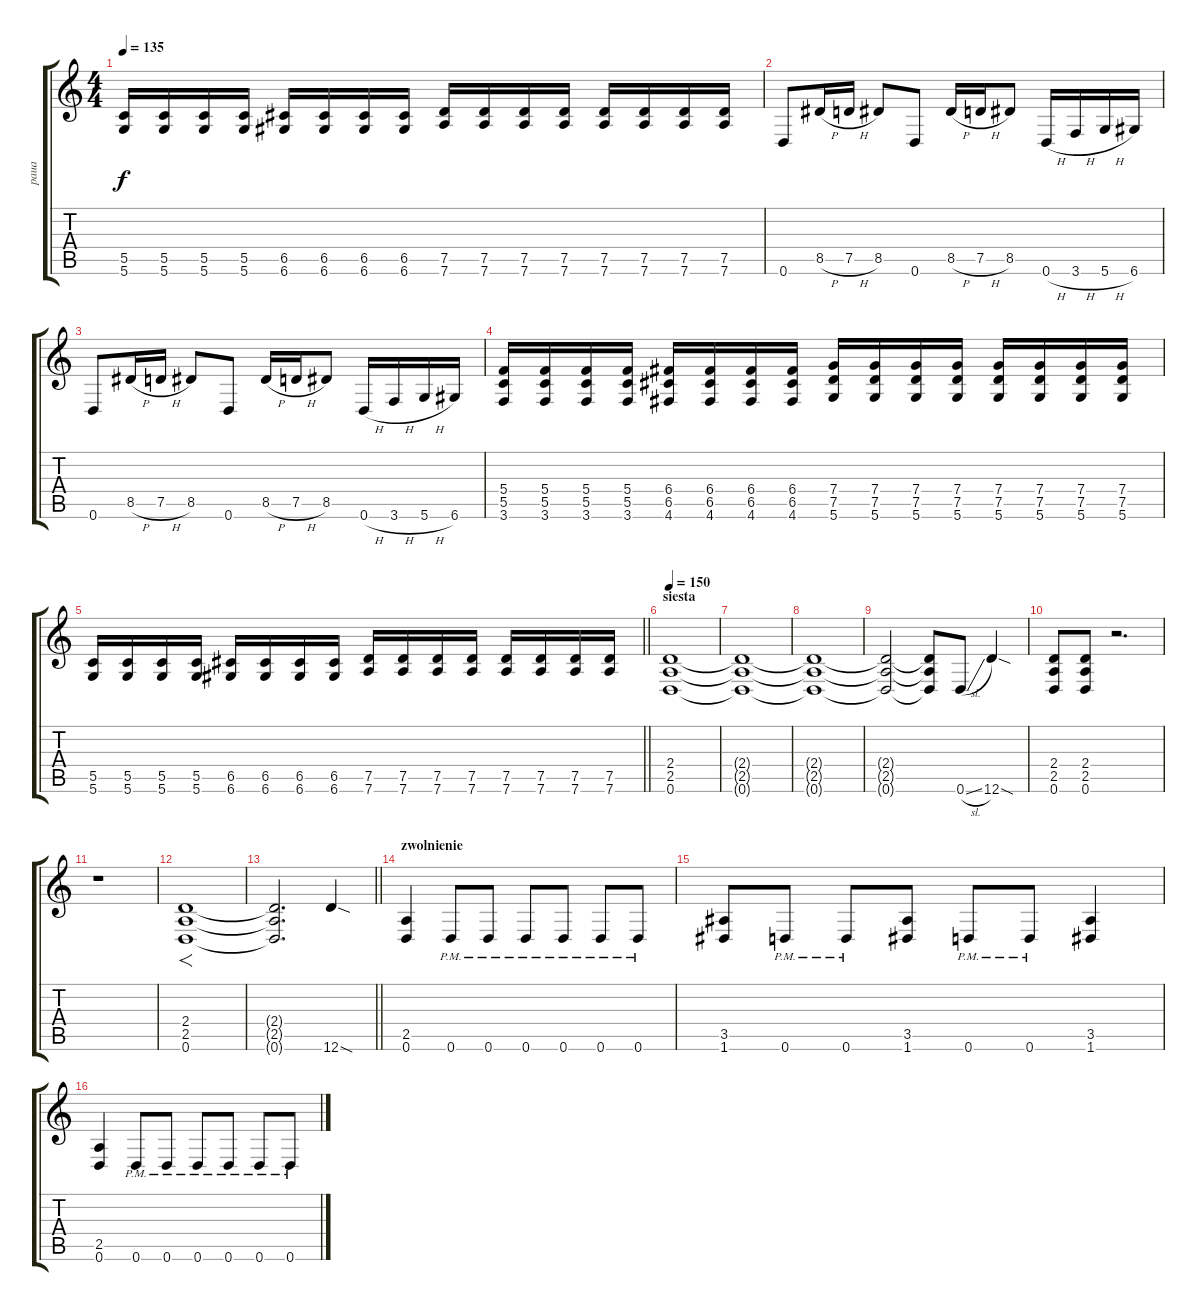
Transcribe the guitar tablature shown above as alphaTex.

\track ("paua" "paua") {instrument distortionguitar}
\staff {score tabs}
\tuning (D4 A3 F3 C3 G2 D2) {hide}
\ts (4 4)
\tempo 135
\clef g2
\ks c
(5.5 5.6).16{dy f} (5.5 5.6).16 (5.5 5.6).16 (5.5 5.6).16 (6.5 6.6).16 (6.5 6.6).16 (6.5 6.6).16 (6.5 6.6).16 (7.5 7.6).16 (7.5 7.6).16 (7.5 7.6).16 (7.5 7.6).16 (7.5 7.6).16 (7.5 7.6).16 (7.5 7.6).16 (7.5 7.6).16 |
0.6.8 8.5{h}.16 7.5{h}.16 8.5.8 0.6.8 8.5{h}.16 7.5{h}.16 8.5.8 0.6{h}.16 3.6{h}.16 5.6{h}.16 6.6.16 |
0.6.8 8.5{h}.16 7.5{h}.16 8.5.8 0.6.8 8.5{h}.16 7.5{h}.16 8.5.8 0.6{h}.16 3.6{h}.16 5.6{h}.16 6.6.16 |
(5.4 5.5 3.6).16 (5.4 5.5 3.6).16 (5.4 5.5 3.6).16 (5.4 5.5 3.6).16 (6.4 6.5 4.6).16 (6.4 6.5 4.6).16 (6.4 6.5 4.6).16 (6.4 6.5 4.6).16 (7.4 7.5 5.6).16 (7.4 7.5 5.6).16 (7.4 7.5 5.6).16 (7.4 7.5 5.6).16 (7.4 7.5 5.6).16 (7.4 7.5 5.6).16 (7.4 7.5 5.6).16 (7.4 7.5 5.6).16 |
\barLineRight lightlight
(5.5 5.6).16 (5.5 5.6).16 (5.5 5.6).16 (5.5 5.6).16 (6.5 6.6).16 (6.5 6.6).16 (6.5 6.6).16 (6.5 6.6).16 (7.5 7.6).16 (7.5 7.6).16 (7.5 7.6).16 (7.5 7.6).16 (7.5 7.6).16 (7.5 7.6).16 (7.5 7.6).16 (7.5 7.6).16 |
\section ("" "siesta")
\tempo 150
(2.4 2.5 0.6).1 |
(2.4{t} 2.5{t} 0.6{t}).1 |
(2.4{t} 2.5{t} 0.6{t}).1 |
(2.4{t} 2.5{t} 0.6{t}).2 (2.4{t} 2.5{t} 0.6{t}).8 0.6{sl}.8 12.6{sod}.4 |
(2.4 2.5 0.6).8 (2.4 2.5 0.6).8 r.2{d} |
r.1 |
(2.4 2.5 0.6).1{f} |
\barLineRight lightlight
(2.4{t} 2.5{t} 0.6{t}).2{d} 12.6{sod}.4 |
\section ("" "zwolnienie")
(2.5 0.6).4 0.6{pm}.8 0.6{pm}.8 0.6{pm}.8 0.6{pm}.8 0.6{pm}.8 0.6{pm}.8 |
(3.5 1.6).8 0.6{pm}.8 0.6{pm}.8 (3.5 1.6).8 0.6{pm}.8 0.6{pm}.8 (3.5 1.6).4 |
(2.5 0.6).4 0.6{pm}.8 0.6{pm}.8 0.6{pm}.8 0.6{pm}.8 0.6{pm}.8 0.6{pm}.8
